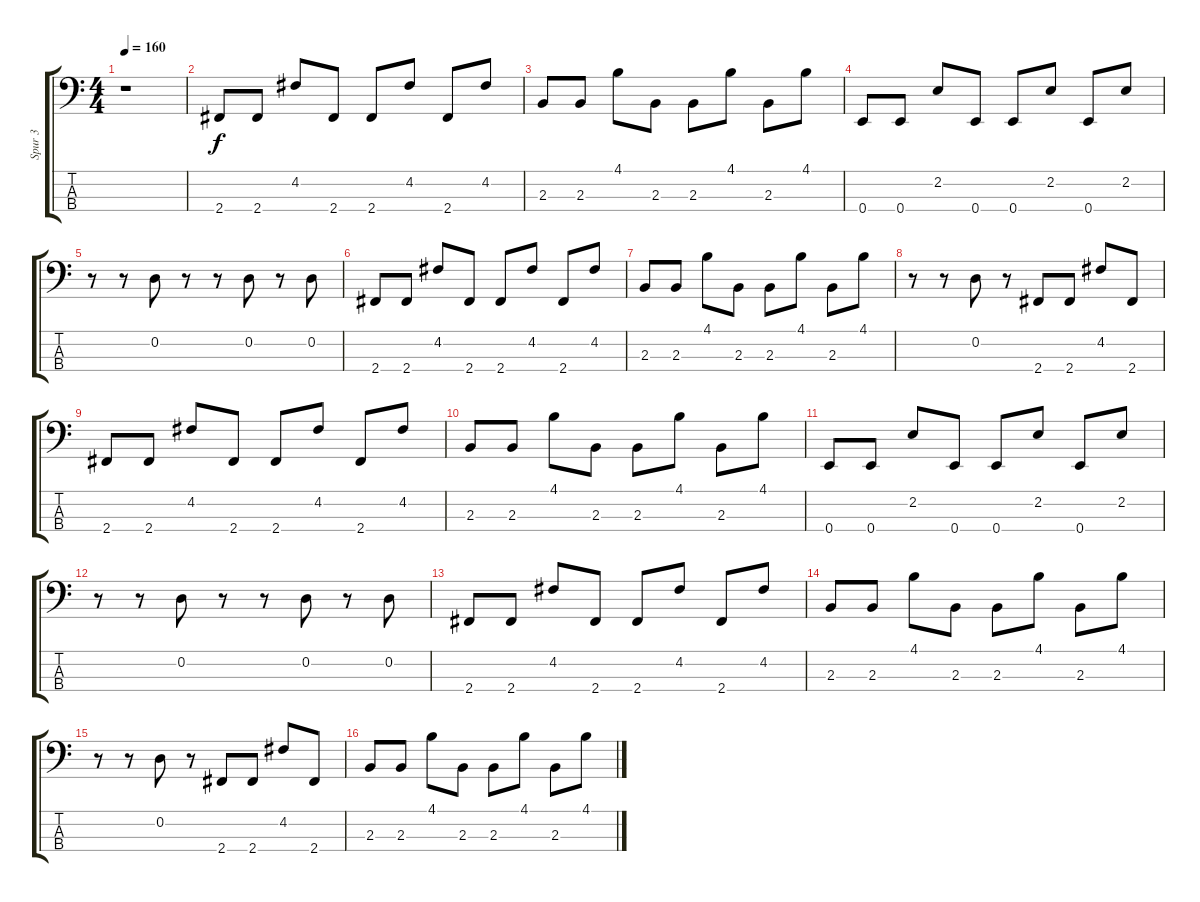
\track ("Spur 3" "Spur 3") {instrument synthbass1}
\staff {score tabs}
\tuning (G2 D2 A1 E1) {hide}
\ts (4 4)
\tempo 160
\clef f4
\ks c
r.1{dy f} |
2.4.8 2.4.8 4.2.8 2.4.8 2.4.8 4.2.8 2.4.8 4.2.8 |
2.3.8 2.3.8 4.1.8 2.3.8 2.3.8 4.1.8 2.3.8 4.1.8 |
0.4.8 0.4.8 2.2.8 0.4.8 0.4.8 2.2.8 0.4.8 2.2.8 |
r.8 r.8 0.2.8 r.8 r.8 0.2.8 r.8 0.2.8 |
2.4.8 2.4.8 4.2.8 2.4.8 2.4.8 4.2.8 2.4.8 4.2.8 |
2.3.8 2.3.8 4.1.8 2.3.8 2.3.8 4.1.8 2.3.8 4.1.8 |
r.8 r.8 0.2.8 r.8 2.4.8 2.4.8 4.2.8 2.4.8 |
2.4.8 2.4.8 4.2.8 2.4.8 2.4.8 4.2.8 2.4.8 4.2.8 |
2.3.8 2.3.8 4.1.8 2.3.8 2.3.8 4.1.8 2.3.8 4.1.8 |
0.4.8 0.4.8 2.2.8 0.4.8 0.4.8 2.2.8 0.4.8 2.2.8 |
r.8 r.8 0.2.8 r.8 r.8 0.2.8 r.8 0.2.8 |
2.4.8 2.4.8 4.2.8 2.4.8 2.4.8 4.2.8 2.4.8 4.2.8 |
2.3.8 2.3.8 4.1.8 2.3.8 2.3.8 4.1.8 2.3.8 4.1.8 |
r.8 r.8 0.2.8 r.8 2.4.8 2.4.8 4.2.8 2.4.8 |
2.3.8 2.3.8 4.1.8 2.3.8 2.3.8 4.1.8 2.3.8 4.1.8
